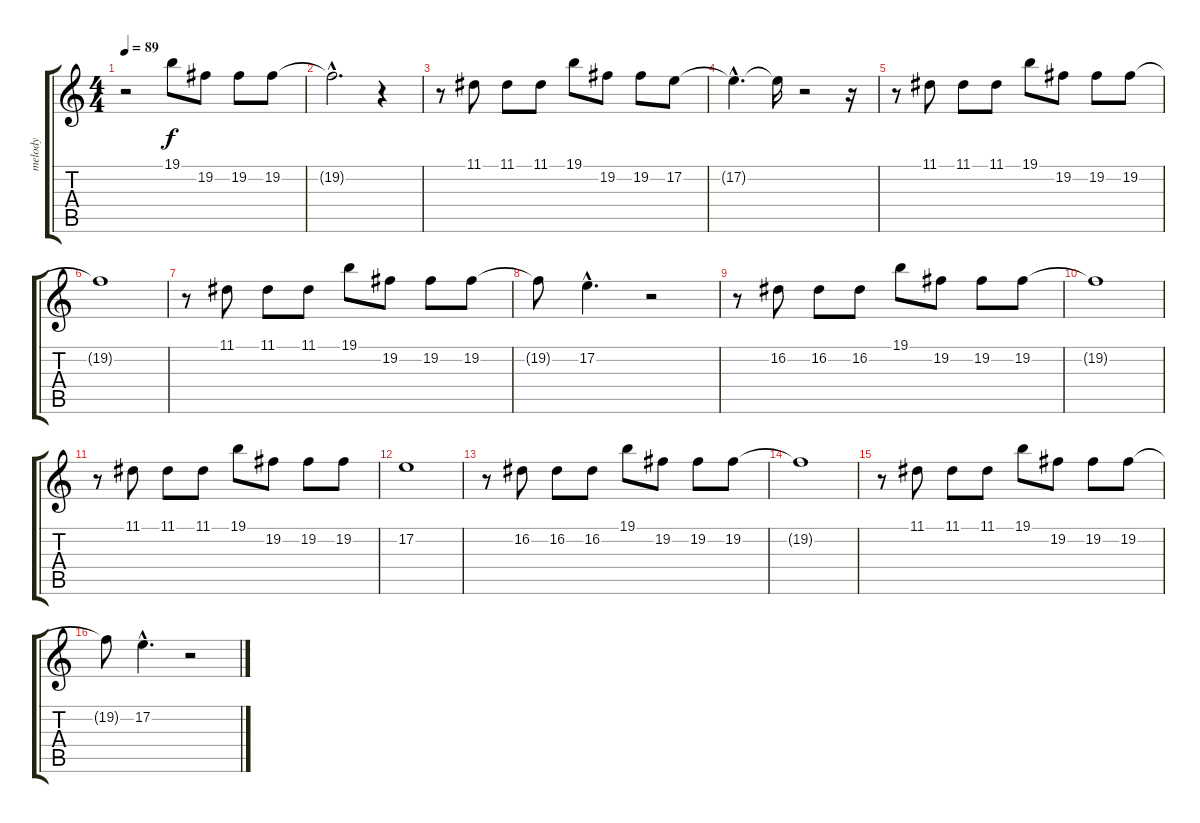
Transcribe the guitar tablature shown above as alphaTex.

\track ("melody" "melody") {instrument lead3calliope}
\staff {score tabs}
\tuning (E4 B3 G3 D3 A2 E2) {hide}
\ts (4 4)
\tempo 89
\clef g2
\ks c
r.2{dy f instrument lead3calliope} 19.1.8 19.2.8 19.2.8 19.2.8 |
19.2{hac t}.2{d} r.4 |
r.8 11.1.8 11.1.8 11.1.8 19.1.8 19.2.8 19.2.8 17.2.8 |
17.2{hac t}.4{d} 17.2{t}.16 r.2 r.16 |
r.8 11.1.8 11.1.8 11.1.8 19.1.8 19.2.8 19.2.8 19.2.8 |
19.2{t}.1 |
r.8 11.1.8 11.1.8 11.1.8 19.1.8 19.2.8 19.2.8 19.2.8 |
19.2{t}.8 17.2{hac}.4{d} r.2 |
r.8 16.2.8 16.2.8 16.2.8 19.1.8 19.2.8 19.2.8 19.2.8 |
19.2{t}.1 |
r.8 11.1.8 11.1.8 11.1.8 19.1.8 19.2.8 19.2.8 19.2.8 |
17.2.1 |
r.8 16.2.8 16.2.8 16.2.8 19.1.8 19.2.8 19.2.8 19.2.8 |
19.2{t}.1 |
r.8 11.1.8 11.1.8 11.1.8 19.1.8 19.2.8 19.2.8 19.2.8 |
19.2{t}.8 17.2{hac}.4{d} r.2
